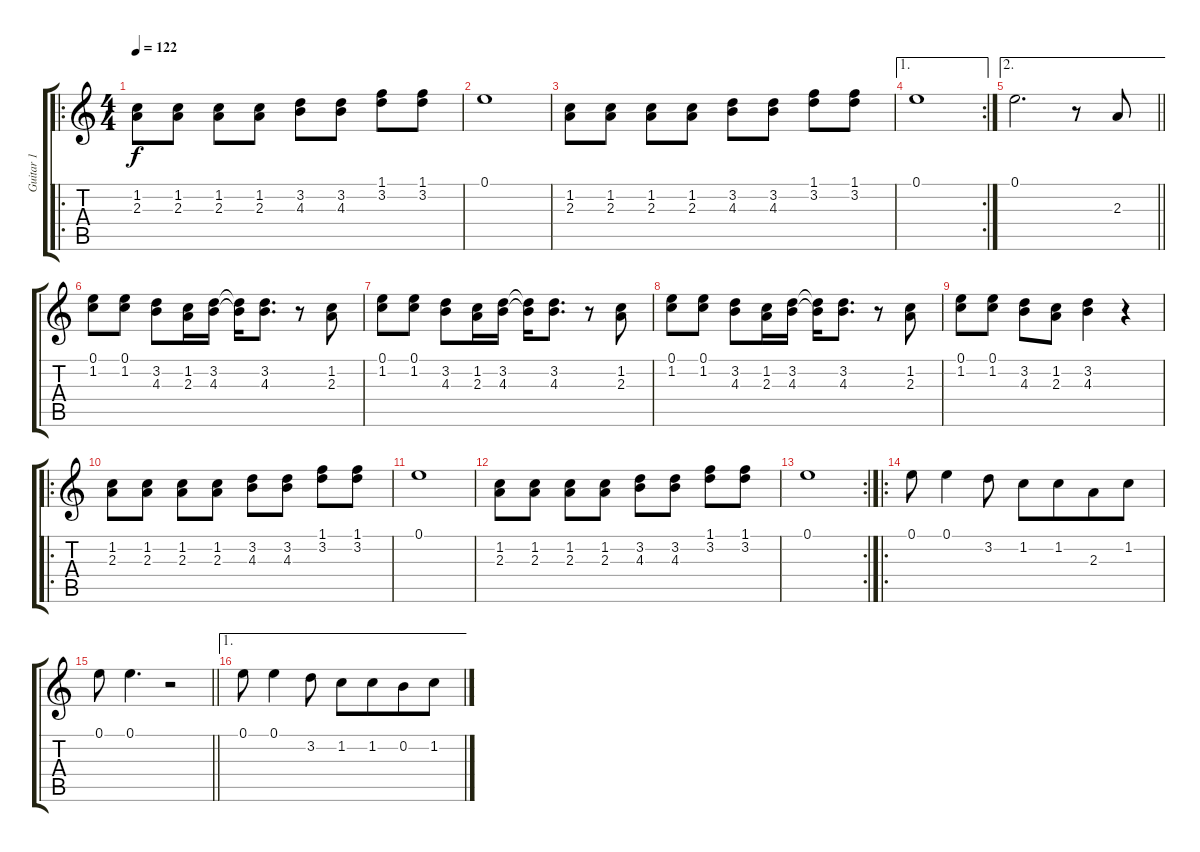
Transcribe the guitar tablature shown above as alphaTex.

\track ("Guitar 1" "Guitar 1") {instrument acousticguitarsteel}
\staff {score tabs}
\tuning (E4 B3 G3 D3 A2 E2) {hide}
\ro
\ts (4 4)
\tempo 122
\clef g2
\ks c
(1.2 2.3).8{dy f} (1.2 2.3).8 (1.2 2.3).8 (1.2 2.3).8 (3.2 4.3).8 (3.2 4.3).8 (1.1 3.2).8 (1.1 3.2).8 |
0.1.1 |
(1.2 2.3).8 (1.2 2.3).8 (1.2 2.3).8 (1.2 2.3).8 (3.2 4.3).8 (3.2 4.3).8 (1.1 3.2).8 (1.1 3.2).8 |
\ae 1
\rc 2
0.1.1 |
\ae 2
\barLineRight lightlight
0.1.2{d} r.8 2.3.8 |
(0.1 1.2).8 (0.1 1.2).8 (3.2 4.3).8 (1.2 2.3).16 (3.2 4.3).16 (3.2{t} 4.3{t}).16 (3.2 4.3).8{d} r.8 (1.2 2.3).8 |
(0.1 1.2).8 (0.1 1.2).8 (3.2 4.3).8 (1.2 2.3).16 (3.2 4.3).16 (3.2{t} 4.3{t}).16 (3.2 4.3).8{d} r.8 (1.2 2.3).8 |
(0.1 1.2).8 (0.1 1.2).8 (3.2 4.3).8 (1.2 2.3).16 (3.2 4.3).16 (3.2{t} 4.3{t}).16 (3.2 4.3).8{d} r.8 (1.2 2.3).8 |
(0.1 1.2).8 (0.1 1.2).8 (3.2 4.3).8 (1.2 2.3).8 (3.2 4.3).4 r.4 |
\ro
(1.2 2.3).8 (1.2 2.3).8 (1.2 2.3).8 (1.2 2.3).8 (3.2 4.3).8 (3.2 4.3).8 (1.1 3.2).8 (1.1 3.2).8 |
0.1.1 |
(1.2 2.3).8 (1.2 2.3).8 (1.2 2.3).8 (1.2 2.3).8 (3.2 4.3).8 (3.2 4.3).8 (1.1 3.2).8 (1.1 3.2).8 |
\rc 2
0.1.1 |
\ro
0.1.8 0.1.4 3.2.8 1.2.8 1.2.8{beam merge} 2.3.8 1.2.8 |
\barLineRight lightlight
0.1.8 0.1.4{d} r.2 |
\ae 1
0.1.8 0.1.4 3.2.8 1.2.8 1.2.8{beam merge} 0.2.8 1.2.8
